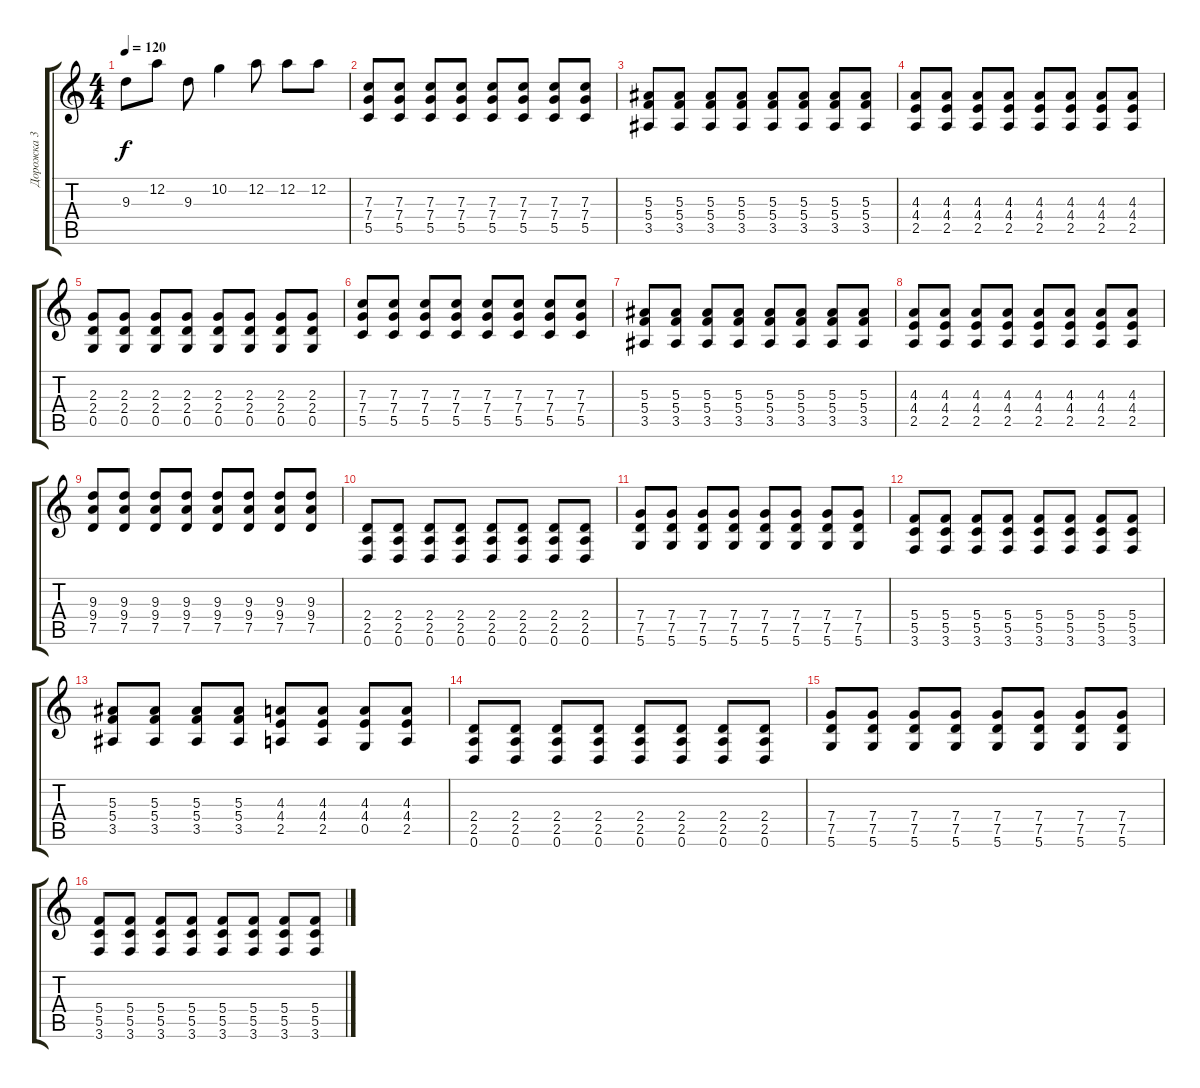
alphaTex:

\track ("Дорожка 3" "Дорожка 3") {instrument distortionguitar}
\staff {score tabs}
\tuning (D4 A3 F3 C3 G2 D2) {hide}
\ts (4 4)
\tempo 120
\clef g2
\ks c
9.3.8{dy f} 12.2.8 9.3.8 10.2.4 12.2.8 12.2.8 12.2.8 |
(7.3 7.4 5.5).8 (7.3 7.4 5.5).8 (7.3 7.4 5.5).8 (7.3 7.4 5.5).8 (7.3 7.4 5.5).8 (7.3 7.4 5.5).8 (7.3 7.4 5.5).8 (7.3 7.4 5.5).8 |
(5.3 5.4 3.5).8 (5.3 5.4 3.5).8 (5.3 5.4 3.5).8 (5.3 5.4 3.5).8 (5.3 5.4 3.5).8 (5.3 5.4 3.5).8 (5.3 5.4 3.5).8 (5.3 5.4 3.5).8 |
(4.3 4.4 2.5).8 (4.3 4.4 2.5).8 (4.3 4.4 2.5).8 (4.3 4.4 2.5).8 (4.3 4.4 2.5).8 (4.3 4.4 2.5).8 (4.3 4.4 2.5).8 (4.3 4.4 2.5).8 |
(2.3 2.4 0.5).8 (2.3 2.4 0.5).8 (2.3 2.4 0.5).8 (2.3 2.4 0.5).8 (2.3 2.4 0.5).8 (2.3 2.4 0.5).8 (2.3 2.4 0.5).8 (2.3 2.4 0.5).8 |
(7.3 7.4 5.5).8 (7.3 7.4 5.5).8 (7.3 7.4 5.5).8 (7.3 7.4 5.5).8 (7.3 7.4 5.5).8 (7.3 7.4 5.5).8 (7.3 7.4 5.5).8 (7.3 7.4 5.5).8 |
(5.3 5.4 3.5).8 (5.3 5.4 3.5).8 (5.3 5.4 3.5).8 (5.3 5.4 3.5).8 (5.3 5.4 3.5).8 (5.3 5.4 3.5).8 (5.3 5.4 3.5).8 (5.3 5.4 3.5).8 |
(4.3 4.4 2.5).8 (4.3 4.4 2.5).8 (4.3 4.4 2.5).8 (4.3 4.4 2.5).8 (4.3 4.4 2.5).8 (4.3 4.4 2.5).8 (4.3 4.4 2.5).8 (4.3 4.4 2.5).8 |
(9.3 9.4 7.5).8 (9.3 9.4 7.5).8 (9.3 9.4 7.5).8 (9.3 9.4 7.5).8 (9.3 9.4 7.5).8 (9.3 9.4 7.5).8 (9.3 9.4 7.5).8 (9.3 9.4 7.5).8 |
(2.4 2.5 0.6).8 (2.4 2.5 0.6).8 (2.4 2.5 0.6).8 (2.4 2.5 0.6).8 (2.4 2.5 0.6).8 (2.4 2.5 0.6).8 (2.4 2.5 0.6).8 (2.4 2.5 0.6).8 |
(7.4 7.5 5.6).8 (7.4 7.5 5.6).8 (7.4 7.5 5.6).8 (7.4 7.5 5.6).8 (7.4 7.5 5.6).8 (7.4 7.5 5.6).8 (7.4 7.5 5.6).8 (7.4 7.5 5.6).8 |
(5.4 5.5 3.6).8 (5.4 5.5 3.6).8 (5.4 5.5 3.6).8 (5.4 5.5 3.6).8 (5.4 5.5 3.6).8 (5.4 5.5 3.6).8 (5.4 5.5 3.6).8 (5.4 5.5 3.6).8 |
(5.3 5.4 3.5).8 (5.3 5.4 3.5).8 (5.3 5.4 3.5).8 (5.3 5.4 3.5).8 (4.3 4.4 2.5).8 (4.3 4.4 2.5).8 (4.3 4.4 0.5).8 (4.3 4.4 2.5).8 |
(2.4 2.5 0.6).8 (2.4 2.5 0.6).8 (2.4 2.5 0.6).8 (2.4 2.5 0.6).8 (2.4 2.5 0.6).8 (2.4 2.5 0.6).8 (2.4 2.5 0.6).8 (2.4 2.5 0.6).8 |
(7.4 7.5 5.6).8 (7.4 7.5 5.6).8 (7.4 7.5 5.6).8 (7.4 7.5 5.6).8 (7.4 7.5 5.6).8 (7.4 7.5 5.6).8 (7.4 7.5 5.6).8 (7.4 7.5 5.6).8 |
(5.4 5.5 3.6).8 (5.4 5.5 3.6).8 (5.4 5.5 3.6).8 (5.4 5.5 3.6).8 (5.4 5.5 3.6).8 (5.4 5.5 3.6).8 (5.4 5.5 3.6).8 (5.4 5.5 3.6).8
